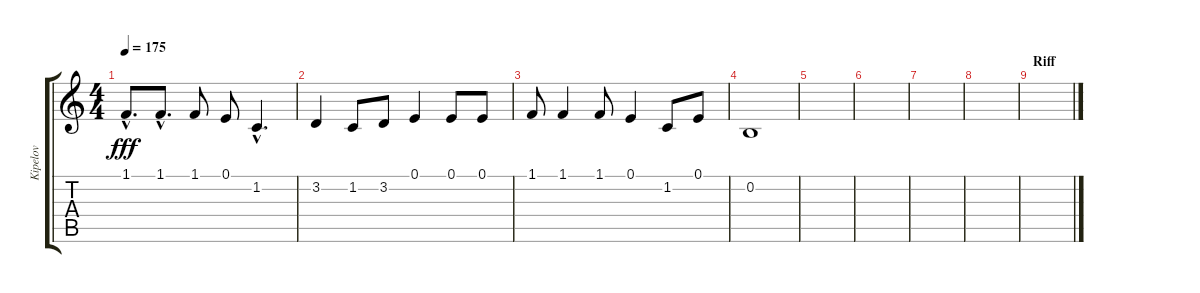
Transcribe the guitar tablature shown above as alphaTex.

\track ("Kipelov" "Kipelov") {instrument tenorsax}
\staff {score tabs}
\tuning (E4 B3 G3 D3 A2 E2) {hide}
\ts (4 4)
\tempo 175
\clef g2
\ks c
1.1{hac}.8{d dy fff} 1.1{hac}.8{d} 1.1.8 0.1.8 1.2{hac}.4{d} |
3.2.4 1.2.8 3.2.8 0.1.4 0.1.8 0.1.8 |
1.1.8 1.1.4 1.1.8 0.1.4 1.2.8 0.1.8 |
0.2.1 |
|
|
|
|
\section ("" "Riff")
